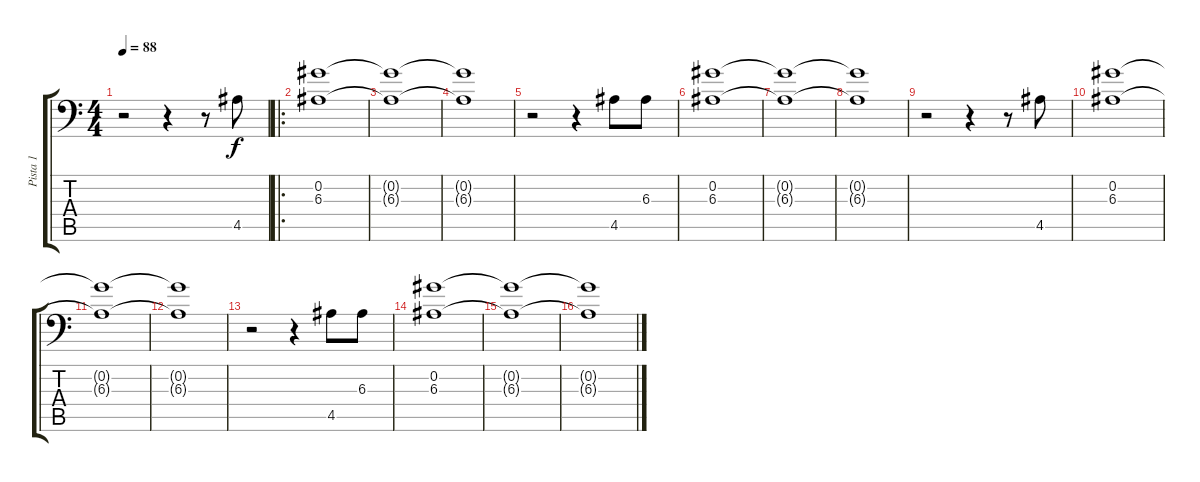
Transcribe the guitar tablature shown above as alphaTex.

\track ("Pista 1" "Pista 1") {instrument electricguitarclean}
\staff {score tabs}
\tuning (Db3 Ab3 E2 B1 Gb2 Bb1) {hide}
\ts (4 4)
\tempo 88
\clef f4
\ks c
r.2{dy f} r.4 r.8 4.5.8 |
\ro
(0.2 6.3).1 |
(0.2{t} 6.3{t}).1 |
(0.2{t} 6.3{t}).1 |
r.2 r.4 4.5.8 6.3.8 |
(0.2 6.3).1 |
(0.2{t} 6.3{t}).1 |
(0.2{t} 6.3{t}).1 |
r.2 r.4 r.8 4.5.8 |
(0.2 6.3).1 |
(0.2{t} 6.3{t}).1 |
(0.2{t} 6.3{t}).1 |
r.2 r.4 4.5.8 6.3.8 |
(0.2 6.3).1 |
(0.2{t} 6.3{t}).1 |
(0.2{t} 6.3{t}).1
